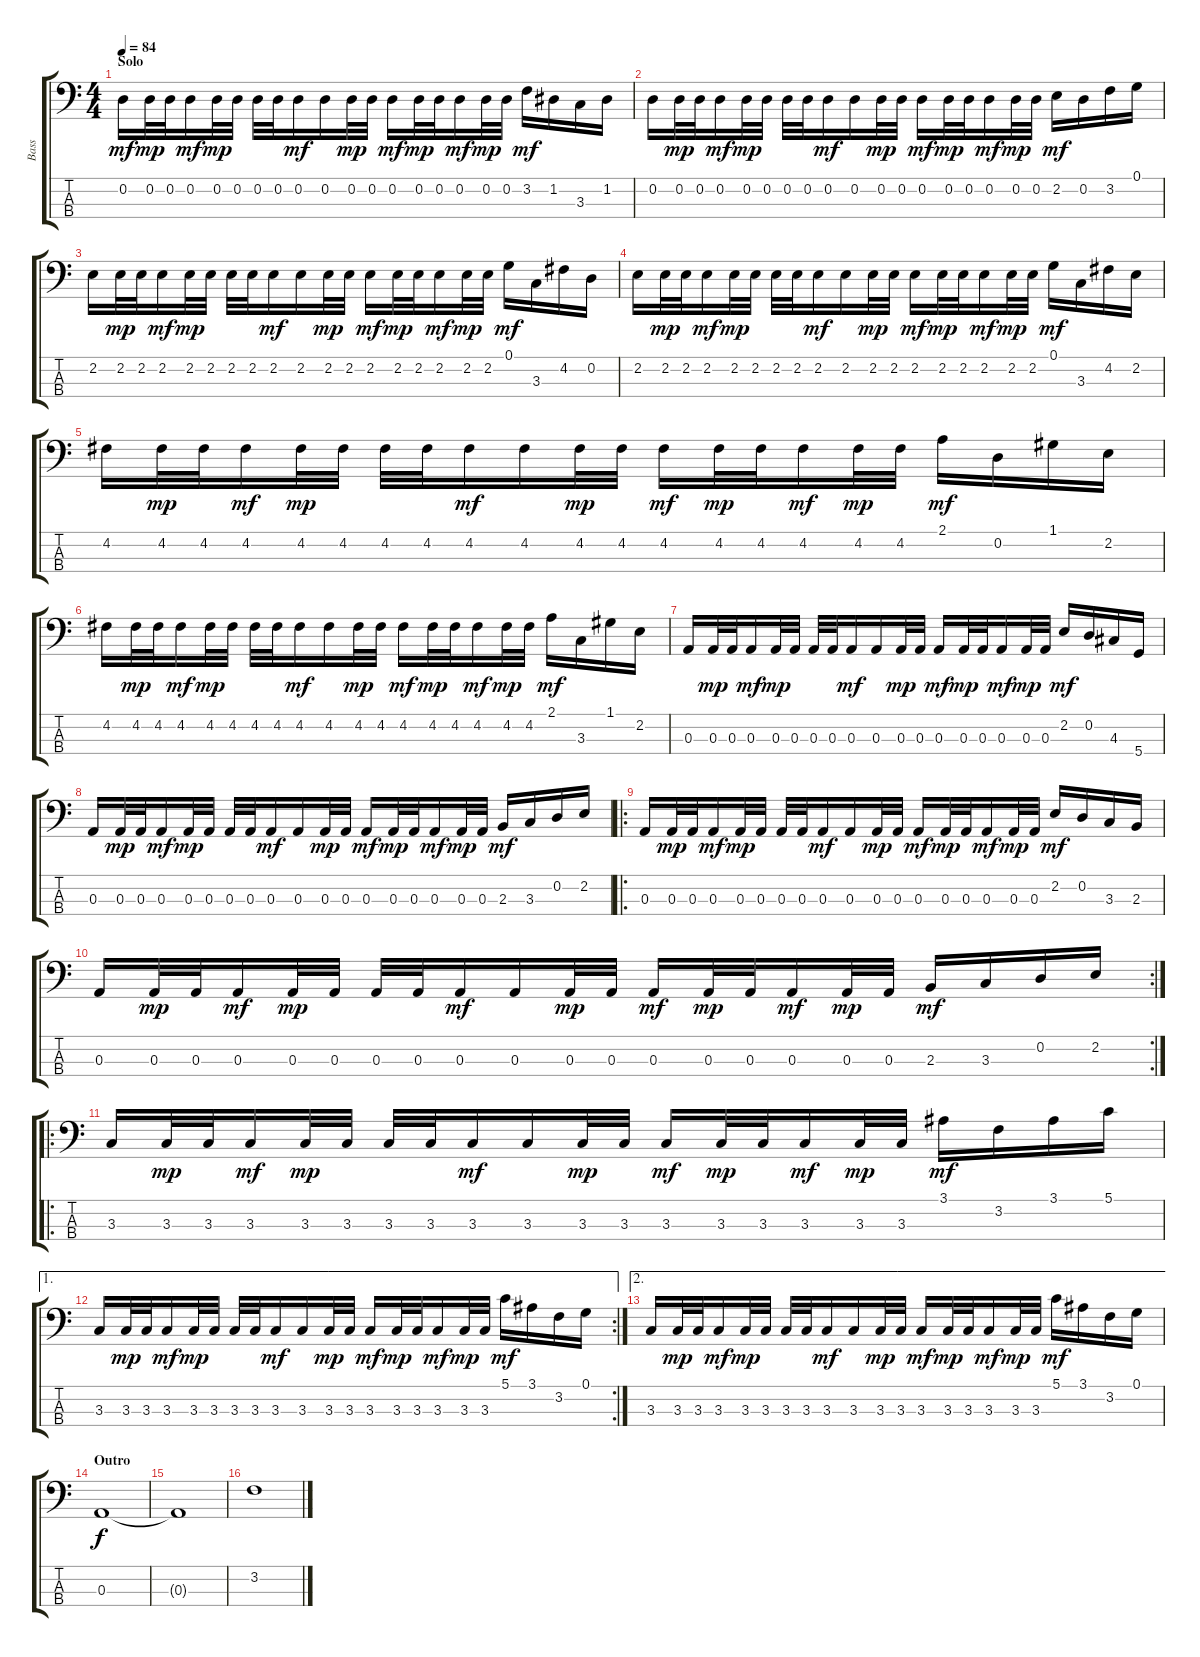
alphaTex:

\track ("Bass" "Bass") {instrument electricbassfinger}
\staff {score tabs}
\tuning (G2 D2 A1 D1) {hide}
\ts (4 4)
\section ("" "Solo")
\tempo 84
\clef f4
\ks c
0.2.16{dy mf} 0.2.32{dy mp} 0.2.32 0.2.16{dy mf} 0.2.32{dy mp} 0.2.32 0.2.32 0.2.32 0.2.16{dy mf} 0.2.16 0.2.32{dy mp} 0.2.32 0.2.16{dy mf} 0.2.32{dy mp} 0.2.32 0.2.16{dy mf} 0.2.32{dy mp} 0.2.32 3.2.16{dy mf} 1.2.16 3.3.16 1.2.16 |
0.2.16 0.2.32{dy mp} 0.2.32 0.2.16{dy mf} 0.2.32{dy mp} 0.2.32 0.2.32 0.2.32 0.2.16{dy mf} 0.2.16 0.2.32{dy mp} 0.2.32 0.2.16{dy mf} 0.2.32{dy mp} 0.2.32 0.2.16{dy mf} 0.2.32{dy mp} 0.2.32 2.2.16{dy mf} 0.2.16 3.2.16 0.1.16 |
2.2.16 2.2.32{dy mp} 2.2.32 2.2.16{dy mf} 2.2.32{dy mp} 2.2.32 2.2.32 2.2.32 2.2.16{dy mf} 2.2.16 2.2.32{dy mp} 2.2.32 2.2.16{dy mf} 2.2.32{dy mp} 2.2.32 2.2.16{dy mf} 2.2.32{dy mp} 2.2.32 0.1.16{dy mf} 3.3.16 4.2.16 0.2.16 |
2.2.16 2.2.32{dy mp} 2.2.32 2.2.16{dy mf} 2.2.32{dy mp} 2.2.32 2.2.32 2.2.32 2.2.16{dy mf} 2.2.16 2.2.32{dy mp} 2.2.32 2.2.16{dy mf} 2.2.32{dy mp} 2.2.32 2.2.16{dy mf} 2.2.32{dy mp} 2.2.32 0.1.16{dy mf} 3.3.16 4.2.16 2.2.16 |
4.2.16 4.2.32{dy mp} 4.2.32 4.2.16{dy mf} 4.2.32{dy mp} 4.2.32 4.2.32 4.2.32 4.2.16{dy mf} 4.2.16 4.2.32{dy mp} 4.2.32 4.2.16{dy mf} 4.2.32{dy mp} 4.2.32 4.2.16{dy mf} 4.2.32{dy mp} 4.2.32 2.1.16{dy mf} 0.2.16 1.1.16 2.2.16 |
4.2.16 4.2.32{dy mp} 4.2.32 4.2.16{dy mf} 4.2.32{dy mp} 4.2.32 4.2.32 4.2.32 4.2.16{dy mf} 4.2.16 4.2.32{dy mp} 4.2.32 4.2.16{dy mf} 4.2.32{dy mp} 4.2.32 4.2.16{dy mf} 4.2.32{dy mp} 4.2.32 2.1.16{dy mf} 3.3.16 1.1.16 2.2.16 |
0.3.16 0.3.32{dy mp} 0.3.32 0.3.16{dy mf} 0.3.32{dy mp} 0.3.32 0.3.32 0.3.32 0.3.16{dy mf} 0.3.16 0.3.32{dy mp} 0.3.32 0.3.16{dy mf} 0.3.32{dy mp} 0.3.32 0.3.16{dy mf} 0.3.32{dy mp} 0.3.32 2.2.16{dy mf} 0.2.16 4.3.16 5.4.16 |
0.3.16 0.3.32{dy mp} 0.3.32 0.3.16{dy mf} 0.3.32{dy mp} 0.3.32 0.3.32 0.3.32 0.3.16{dy mf} 0.3.16 0.3.32{dy mp} 0.3.32 0.3.16{dy mf} 0.3.32{dy mp} 0.3.32 0.3.16{dy mf} 0.3.32{dy mp} 0.3.32 2.3.16{dy mf} 3.3.16 0.2.16 2.2.16 |
\ro
0.3.16 0.3.32{dy mp} 0.3.32 0.3.16{dy mf} 0.3.32{dy mp} 0.3.32 0.3.32 0.3.32 0.3.16{dy mf} 0.3.16 0.3.32{dy mp} 0.3.32 0.3.16{dy mf} 0.3.32{dy mp} 0.3.32 0.3.16{dy mf} 0.3.32{dy mp} 0.3.32 2.2.16{dy mf} 0.2.16 3.3.16 2.3.16 |
\rc 2
0.3.16 0.3.32{dy mp} 0.3.32 0.3.16{dy mf} 0.3.32{dy mp} 0.3.32 0.3.32 0.3.32 0.3.16{dy mf} 0.3.16 0.3.32{dy mp} 0.3.32 0.3.16{dy mf} 0.3.32{dy mp} 0.3.32 0.3.16{dy mf} 0.3.32{dy mp} 0.3.32 2.3.16{dy mf} 3.3.16 0.2.16 2.2.16 |
\ro
3.3.16 3.3.32{dy mp} 3.3.32 3.3.16{dy mf} 3.3.32{dy mp} 3.3.32 3.3.32 3.3.32 3.3.16{dy mf} 3.3.16 3.3.32{dy mp} 3.3.32 3.3.16{dy mf} 3.3.32{dy mp} 3.3.32 3.3.16{dy mf} 3.3.32{dy mp} 3.3.32 3.1.16{dy mf} 3.2.16 3.1.16 5.1.16 |
\ae 1
\rc 2
3.3.16 3.3.32{dy mp} 3.3.32 3.3.16{dy mf} 3.3.32{dy mp} 3.3.32 3.3.32 3.3.32 3.3.16{dy mf} 3.3.16 3.3.32{dy mp} 3.3.32 3.3.16{dy mf} 3.3.32{dy mp} 3.3.32 3.3.16{dy mf} 3.3.32{dy mp} 3.3.32 5.1.16{dy mf} 3.1.16 3.2.16 0.1.16 |
\ae 2
3.3.16 3.3.32{dy mp} 3.3.32 3.3.16{dy mf} 3.3.32{dy mp} 3.3.32 3.3.32 3.3.32 3.3.16{dy mf} 3.3.16 3.3.32{dy mp} 3.3.32 3.3.16{dy mf} 3.3.32{dy mp} 3.3.32 3.3.16{dy mf} 3.3.32{dy mp} 3.3.32 5.1.16{dy mf} 3.1.16 3.2.16 0.1.16 |
\section ("" "Outro")
0.3.1{dy f} |
0.3{t}.1 |
3.2.1
